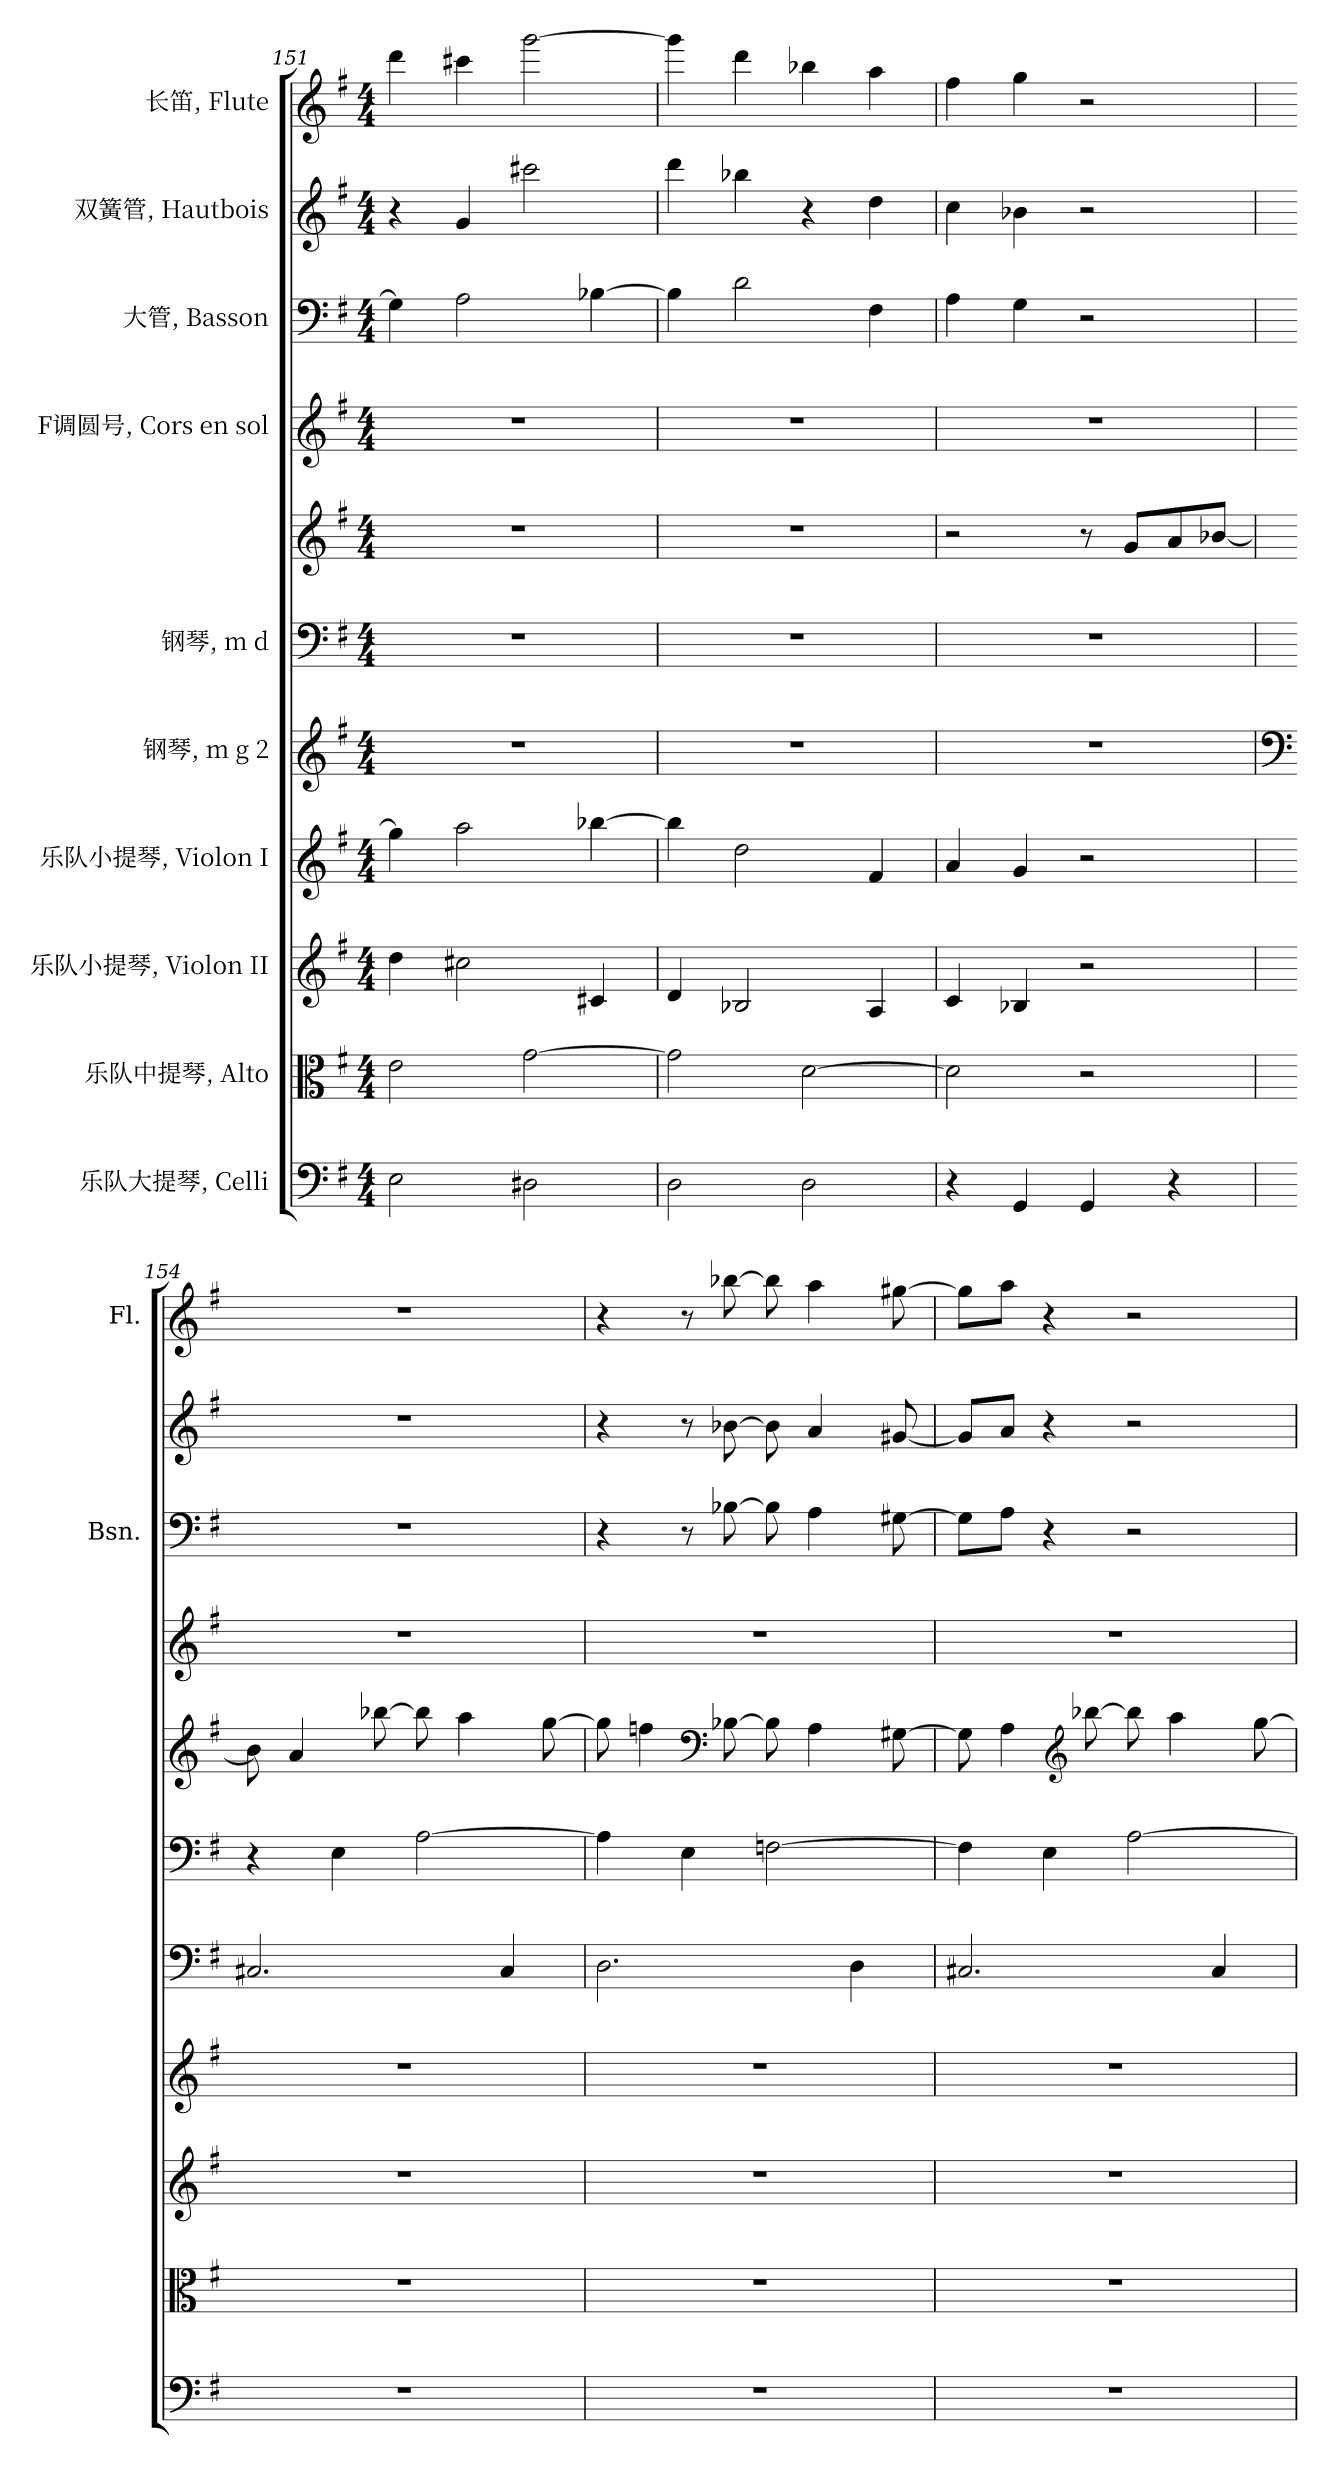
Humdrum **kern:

**kern	**kern	**kern	**kern	**kern	**kern	**kern	**kern	**kern	**kern	**kern
*part10	*part9	*part8	*part7	*part6	*part5	*part5	*part4	*part3	*part2	*part1
*staff11	*staff10	*staff9	*staff8	*staff7	*staff6	*staff5	*staff4	*staff3	*staff2	*staff1
*I"乐队大提琴, Celli	*I"乐队中提琴, Alto	*I"乐队小提琴, Violon II	*I"乐队小提琴, Violon I	*I"钢琴, m g 2	*I"钢琴, m d	*	*I"F调圆号, Cors en sol	*I"大管, Basson	*I"双簧管, Hautbois	*I"长笛, Flute
*	*	*	*	*	*	*	*	*I'Bsn.	*	*I'Fl.
*clefF4	*clefC3	*clefG2	*clefG2	*clefG2	*clefF4	*clefG2	*clefG2	*clefF4	*clefG2	*clefG2
*	*	*	*	*	*	*	*ITrd4c7	*	*	*
*k[f#]	*k[f#]	*k[f#]	*k[f#]	*k[f#]	*k[f#]	*k[f#]	*k[]	*k[f#]	*k[f#]	*k[f#]
*M4/4	*M4/4	*M4/4	*M4/4	*M4/4	*M4/4	*M4/4	*M4/4	*M4/4	*M4/4	*M4/4
=151	=151	=151	=151	=151	=151	=151	=151	=151	=151	=151
2E\	2e\	4dd\	4gg\]	1r	1r	1r	1r	4G\]	4r	4ddd\
.	.	2cc#X\	2aa\	.	.	.	.	2A\	4g/	4ccc#X\
2D#X\	[2g\	.	.	.	.	.	.	.	2ccc#X\	[2ggg\
.	.	4c#X/	[4bb-X\	.	.	.	.	[4B-X\	.	.
=152	=152	=152	=152	=152	=152	=152	=152	=152	=152	=152
2D\	2g\]	4d/	4bb-\]	1r	1r	1r	1r	4B-\]	4ddd\	4ggg\]
.	.	2B-X/	2dd\	.	.	.	.	2d\	4bb-X\	4ddd\
2D\	[2d\	.	.	.	.	.	.	.	4r	4bb-X\
.	.	4A/	4f#/	.	.	.	.	4F#\	4dd\	4aa\
=153	=153	=153	=153	=153	=153	=153	=153	=153	=153	=153
4r	2d\]	4c/	4a/	1r	1r	2r	1r	4A\	4cc\	4ff#\
4GG/	.	4B-X/	4g/	.	.	.	.	4G\	4b-X\	4gg\
4GG/	2r	2r	2r	.	.	8r	.	2r	2r	2r
.	.	.	.	.	.	8g/L	.	.	.	.
4r	.	.	.	.	.	8a/	.	.	.	.
.	.	.	.	.	.	[8b-X/J	.	.	.	.
=154	=154	=154	=154	=154	=154	=154	=154	=154	=154	=154
*	*	*	*	*clefF4	*	*	*	*	*	*
1r	1r	1r	1r	2.C#X/	4r	8b-\]	1r	1r	1r	1r
.	.	.	.	.	.	4a/	.	.	.	.
.	.	.	.	.	4E\	.	.	.	.	.
.	.	.	.	.	.	[8bb-X\	.	.	.	.
.	.	.	.	.	[2A\	8bb-\]	.	.	.	.
.	.	.	.	.	.	4aa\	.	.	.	.
.	.	.	.	4C#/	.	.	.	.	.	.
.	.	.	.	.	.	[8gg\	.	.	.	.
!!LO:PB:g=z
=155	=155	=155	=155	=155	=155	=155	=155	=155	=155	=155
1r	1r	1r	1r	2.D\	4A\]	8gg\]	1r	4r	4r	4r
.	.	.	.	.	.	4ffn\	.	.	.	.
.	.	.	.	.	4E\	.	.	8r	8r	8r
*	*	*	*	*	*	*clefF4	*	*	*	*
.	.	.	.	.	.	[8B-X\	.	[8B-X\	[8b-X\	[8bb-X\
.	.	.	.	.	[2Fn\	8B-\]	.	8B-\]	8b-\]	8bb-\]
.	.	.	.	.	.	4A\	.	4A\	4a/	4aa\
.	.	.	.	4D\	.	.	.	.	.	.
.	.	.	.	.	.	[8G#X\	.	[8G#X\	[8g#X/	[8gg#X\
=156	=156	=156	=156	=156	=156	=156	=156	=156	=156	=156
1r	1r	1r	1r	2.C#X/	4F\]	8G#\]	1r	8G#\L]	8g#/L]	8gg#\L]
.	.	.	.	.	.	4A\	.	8A\J	8a/J	8aa\J
.	.	.	.	.	4E\	.	.	4r	4r	4r
*	*	*	*	*	*	*clefG2	*	*	*	*
.	.	.	.	.	.	[8bb-X\	.	.	.	.
.	.	.	.	.	[2A\	8bb-\]	.	2r	2r	2r
.	.	.	.	.	.	4aa\	.	.	.	.
.	.	.	.	4C#/	.	.	.	.	.	.
.	.	.	.	.	.	[8gg\	.	.	.	.
=	=	=	=	=	=	=	=	=	=	=
*-	*-	*-	*-	*-	*-	*-	*-	*-	*-	*-
